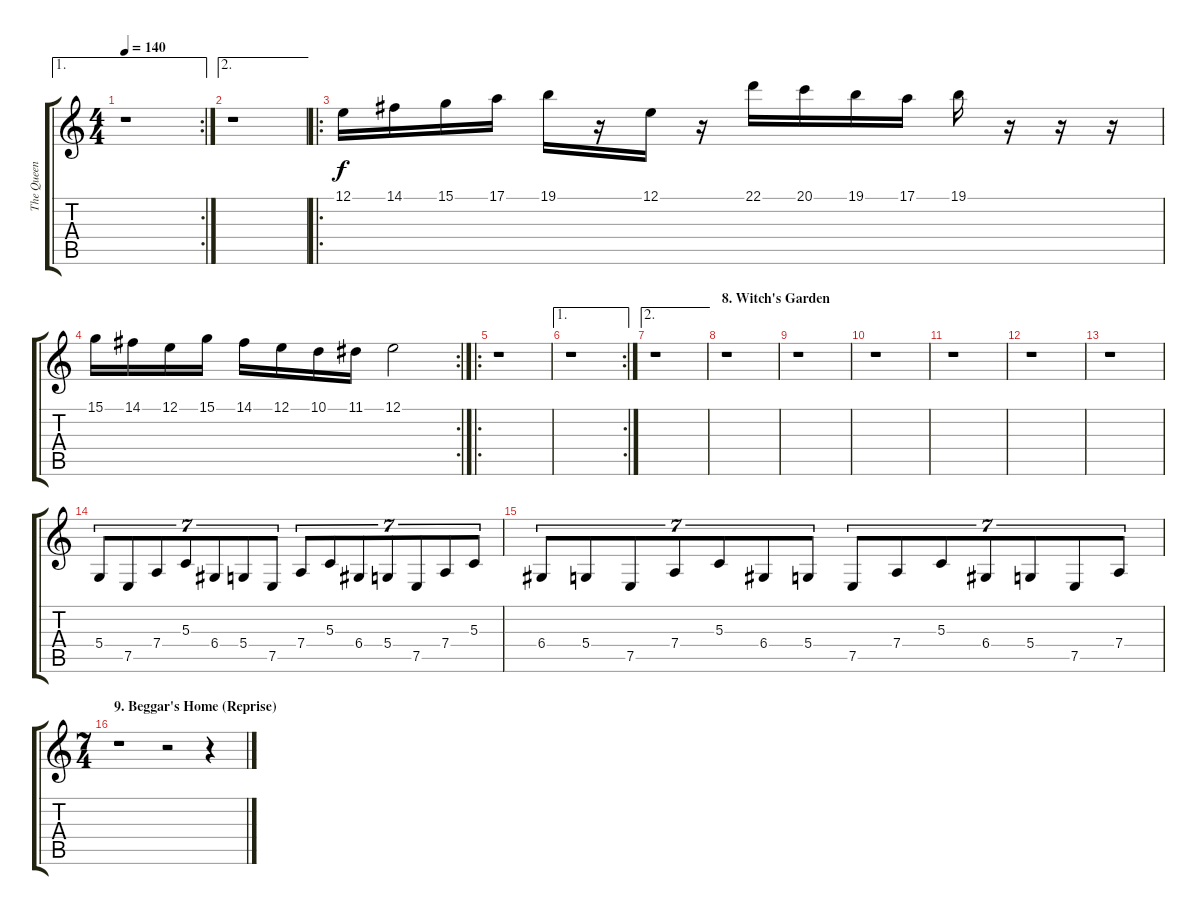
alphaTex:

\track ("The Queen Of Fairies" "The Queen ") {instrument tubularbells}
\staff {score tabs}
\tuning (E4 B3 G3 D3 A2 E2) {hide}
\ae 1
\rc 2
\ts (4 4)
\tempo 140
\clef g2
\ks c
r.1{dy f} |
\ae 2
r.1 |
\ro
12.1.16 14.1.16 15.1.16 17.1.16 19.1.16 r.16 12.1.16 r.16 22.1.16 20.1.16 19.1.16 17.1.16 19.1.16 r.16 r.16 r.16 |
\rc 2
15.1.16 14.1.16 12.1.16 15.1.16 14.1.16 12.1.16 10.1.16 11.1.16 12.1.2 |
\ro
r.1 |
\ae 1
\rc 2
r.1 |
\ae 2
r.1 |
\section ("" "8. Witch's Garden")
r.1 |
r.1 |
r.1 |
r.1 |
r.1 |
r.1 |
5.4.8{tu (7 4)} 7.5.8{tu (7 4)} 7.4.8{tu (7 4)} 5.3.8{tu (7 4)} 6.4.8{tu (7 4)} 5.4.8{tu (7 4)} 7.5.8{tu (7 4)} 7.4.8{tu (7 4)} 5.3.8{tu (7 4)} 6.4.8{tu (7 4)} 5.4.8{tu (7 4)} 7.5.8{tu (7 4)} 7.4.8{tu (7 4)} 5.3.8{tu (7 4)} |
6.4.8{tu (7 4)} 5.4.8{tu (7 4)} 7.5.8{tu (7 4)} 7.4.8{tu (7 4)} 5.3.8{tu (7 4)} 6.4.8{tu (7 4)} 5.4.8{tu (7 4)} 7.5.8{tu (7 4)} 7.4.8{tu (7 4)} 5.3.8{tu (7 4)} 6.4.8{tu (7 4)} 5.4.8{tu (7 4)} 7.5.8{tu (7 4)} 7.4.8{tu (7 4)} |
\ts (7 4)
\section ("" "9. Beggar's Home (Reprise)")
r.1 r.2 r.4
